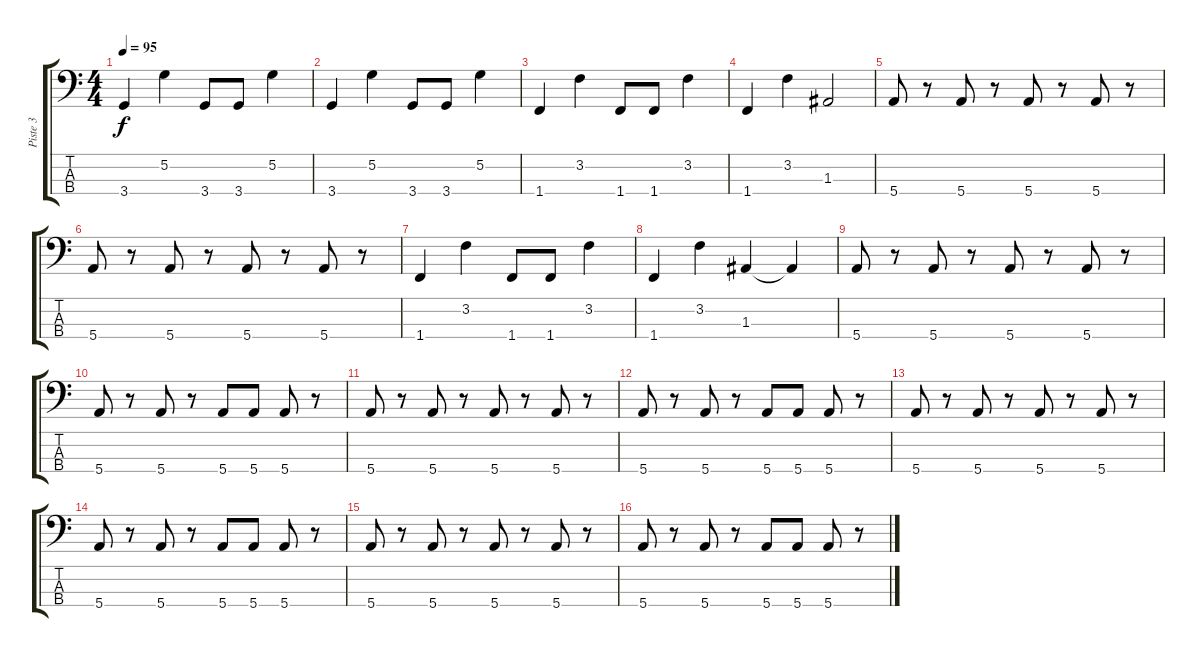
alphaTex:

\track ("Piste 3" "Piste 3") {instrument electricbasspick}
\staff {score tabs}
\tuning (G2 D2 A1 E1) {hide}
\ts (4 4)
\tempo 95
\clef f4
\ks c
3.4.4{dy f} 5.2.4 3.4.8 3.4.8 5.2.4 |
3.4.4 5.2.4 3.4.8 3.4.8 5.2.4 |
1.4.4 3.2.4 1.4.8 1.4.8 3.2.4 |
1.4.4 3.2.4 1.3.2 |
5.4.8 r.8 5.4.8 r.8 5.4.8 r.8 5.4.8 r.8 |
5.4.8 r.8 5.4.8 r.8 5.4.8 r.8 5.4.8 r.8 |
1.4.4 3.2.4 1.4.8 1.4.8 3.2.4 |
1.4.4 3.2.4 1.3.4 1.3{t}.4 |
5.4.8 r.8 5.4.8 r.8 5.4.8 r.8 5.4.8 r.8 |
5.4.8 r.8 5.4.8 r.8 5.4.8 5.4.8 5.4.8 r.8 |
5.4.8 r.8 5.4.8 r.8 5.4.8 r.8 5.4.8 r.8 |
5.4.8 r.8 5.4.8 r.8 5.4.8 5.4.8 5.4.8 r.8 |
5.4.8 r.8 5.4.8 r.8 5.4.8 r.8 5.4.8 r.8 |
5.4.8 r.8 5.4.8 r.8 5.4.8 5.4.8 5.4.8 r.8 |
5.4.8 r.8 5.4.8 r.8 5.4.8 r.8 5.4.8 r.8 |
5.4.8 r.8 5.4.8 r.8 5.4.8 5.4.8 5.4.8 r.8
